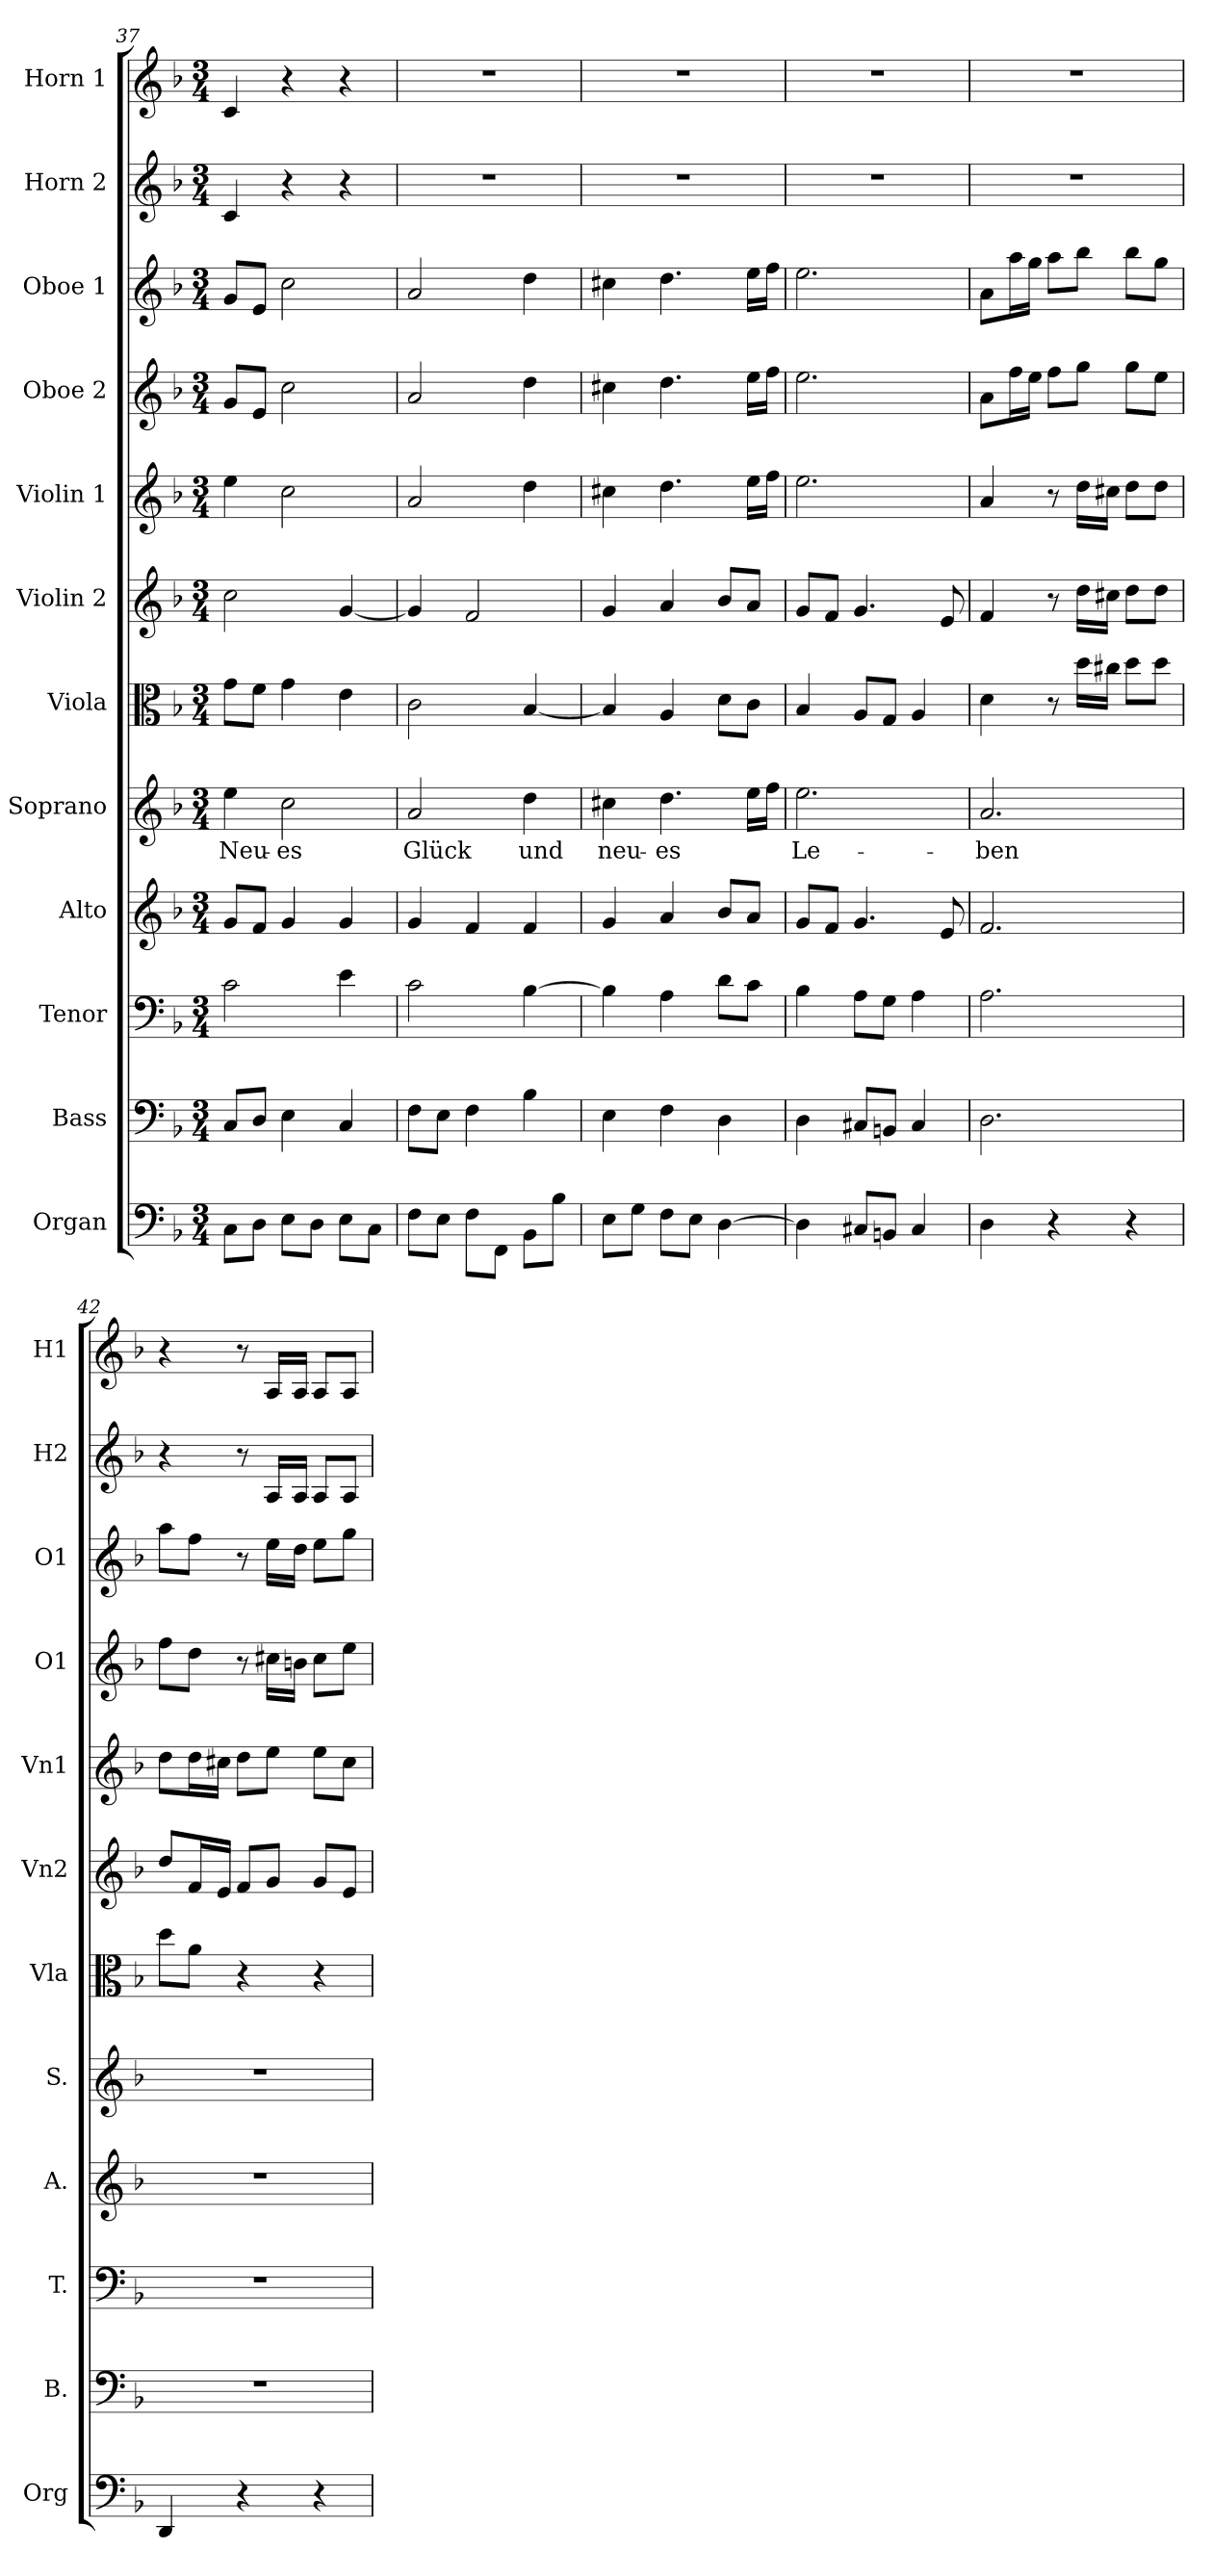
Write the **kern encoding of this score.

**kern	**kern	**kern	**kern	**kern	**text	**kern	**kern	**kern	**kern	**kern	**kern	**kern
*part12	*part11	*part10	*part9	*part8	*part8	*part7	*part6	*part5	*part4	*part3	*part2	*part1
*staff12	*staff11	*staff10	*staff9	*staff8	*staff8	*staff7	*staff6	*staff5	*staff4	*staff3	*staff2	*staff1
*I"Organ	*I"Bass	*I"Tenor	*I"Alto	*I"Soprano	*	*I"Viola	*I"Violin 2	*I"Violin 1	*I"Oboe 2	*I"Oboe 1	*I"Horn 2	*I"Horn 1
*I'Org	*I'B.	*I'T.	*I'A.	*I'S.	*	*I'Vla	*I'Vn2	*I'Vn1	*I'O1	*I'O1	*I'H2	*I'H1
*clefF4	*clefF4	*clefF4	*clefG2	*clefG2	*	*clefC3	*clefG2	*clefG2	*clefG2	*clefG2	*clefG2	*clefG2
*k[b-]	*k[b-]	*k[b-]	*k[b-]	*k[b-]	*	*k[b-]	*k[b-]	*k[b-]	*k[b-]	*k[b-]	*k[b-]	*k[b-]
*F:	*F:	*F:	*F:	*F:	*	*F:	*F:	*F:	*F:	*F:	*F:	*F:
*M3/4	*M3/4	*M3/4	*M3/4	*M3/4	*	*M3/4	*M3/4	*M3/4	*M3/4	*M3/4	*M3/4	*M3/4
=37	=37	=37	=37	=37	=37	=37	=37	=37	=37	=37	=37	=37
!	!	!	!	!	!LO:LY:b	!	!	!	!	!	!	!
8C\L	8C/L	2c\	8g/L	4ee\	Neu-	8g\L	2cc\	4ee\	8g/L	8g/L	4c/	4c/
8D\J	8D/J	.	8f/J	.	.	8f\J	.	.	8e/J	8e/J	.	.
!	!	!	!	!	!LO:LY:b	!	!	!	!	!	!	!
8E\L	4E\	.	4g/	2cc\	-es	4g\	.	2cc\	2cc\	2cc\	4r	4r
8D\J	.	.	.	.	.	.	.	.	.	.	.	.
8E\L	4C/	4e\	4g/	.	.	4e\	[4g/	.	.	.	4r	4r
8C\J	.	.	.	.	.	.	.	.	.	.	.	.
=38	=38	=38	=38	=38	=38	=38	=38	=38	=38	=38	=38	=38
!	!	!	!	!	!LO:LY:b	!	!	!	!	!	!	!
8F\L	8F\L	2c\	4g/	2a/	Glück	2c\	4g/]	2a/	2a/	2a/	2.r	2.r
8E\J	8E\J	.	.	.	.	.	.	.	.	.	.	.
8F\L	4F\	.	4f/	.	.	.	2f/	.	.	.	.	.
8FF\J	.	.	.	.	.	.	.	.	.	.	.	.
!	!	!	!	!	!LO:LY:b	!	!	!	!	!	!	!
8BB-\L	4B-\	[4B-\	4f/	4dd\	und	[4B-/	.	4dd\	4dd\	4dd\	.	.
8B-\J	.	.	.	.	.	.	.	.	.	.	.	.
=39	=39	=39	=39	=39	=39	=39	=39	=39	=39	=39	=39	=39
!	!	!	!	!	!LO:LY:b	!	!	!	!	!	!	!
8E\L	4E\	4B-\]	4g/	4cc#X\	neu-	4B-/]	4g/	4cc#X\	4cc#X\	4cc#X\	2.r	2.r
8G\J	.	.	.	.	.	.	.	.	.	.	.	.
!	!	!	!	!	!LO:LY:b	!	!	!	!	!	!	!
8F\L	4F\	4A\	4a/	4.dd\	-es	4A/	4a/	4.dd\	4.dd\	4.dd\	.	.
8E\J	.	.	.	.	.	.	.	.	.	.	.	.
[4D\	4D\	8d\L	8b-/L	.	.	8d\L	8b-/L	.	.	.	.	.
.	.	8c\J	8a/J	16ee\LL	.	8c\J	8a/J	16ee\LL	16ee\LL	16ee\LL	.	.
.	.	.	.	16ff\JJ	.	.	.	16ff\JJ	16ff\JJ	16ff\JJ	.	.
=40	=40	=40	=40	=40	=40	=40	=40	=40	=40	=40	=40	=40
!	!	!	!	!	!LO:LY:b	!	!	!	!	!	!	!
4D\]	4D\	4B-\	8g/L	2.ee\	Le-	4B-/	8g/L	2.ee\	2.ee\	2.ee\	2.r	2.r
.	.	.	8f/J	.	.	.	8f/J	.	.	.	.	.
8C#X/L	8C#X/L	8A\L	4.g/	.	.	8A/L	4.g/	.	.	.	.	.
8BBn/J	8BBn/J	8G\J	.	.	.	8G/J	.	.	.	.	.	.
4C#/	4C#/	4A\	.	.	.	4A/	.	.	.	.	.	.
.	.	.	8e/	.	.	.	8e/	.	.	.	.	.
=41	=41	=41	=41	=41	=41	=41	=41	=41	=41	=41	=41	=41
!	!	!	!	!	!LO:LY:b	!	!	!	!	!	!	!
4D\	2.D\	2.A\	2.f/	2.a/	-ben	4d\	4f/	4a/	8a\L	8a\L	2.r	2.r
.	.	.	.	.	.	.	.	.	16ff\L	16aa\L	.	.
.	.	.	.	.	.	.	.	.	16ee\JJ	16gg\JJ	.	.
4r	.	.	.	.	.	8r	8r	8r	8ff\L	8aa\L	.	.
.	.	.	.	.	.	16dd\LL	16dd\LL	16dd\LL	8gg\J	8bb-\J	.	.
.	.	.	.	.	.	16cc#X\JJ	16cc#X\JJ	16cc#X\JJ	.	.	.	.
4r	.	.	.	.	.	8dd\L	8dd\L	8dd\L	8gg\L	8bb-\L	.	.
.	.	.	.	.	.	8dd\J	8dd\J	8dd\J	8ee\J	8gg\J	.	.
!!LO:PB:g=z
=42	=42	=42	=42	=42	=42	=42	=42	=42	=42	=42	=42	=42
4DD/	2.r	2.r	2.r	2.r	.	8dd\L	8dd/L	8dd\L	8ff\L	8aa\L	4r	4r
.	.	.	.	.	.	8a\J	16f/L	16dd\L	8dd\J	8ff\J	.	.
.	.	.	.	.	.	.	16e/JJ	16cc#X\JJ	.	.	.	.
4r	.	.	.	.	.	4r	8f/L	8dd\L	8r	8r	8r	8r
.	.	.	.	.	.	.	8g/J	8ee\J	16cc#X\LL	16ee\LL	16A/LL	16A/LL
.	.	.	.	.	.	.	.	.	16bn\JJ	16dd\JJ	16A/JJ	16A/JJ
4r	.	.	.	.	.	4r	8g/L	8ee\L	8cc#\L	8ee\L	8A/L	8A/L
.	.	.	.	.	.	.	8e/J	8cc#\J	8ee\J	8gg\J	8A/J	8A/J
=	=	=	=	=	=	=	=	=	=	=	=	=
*-	*-	*-	*-	*-	*-	*-	*-	*-	*-	*-	*-	*-
